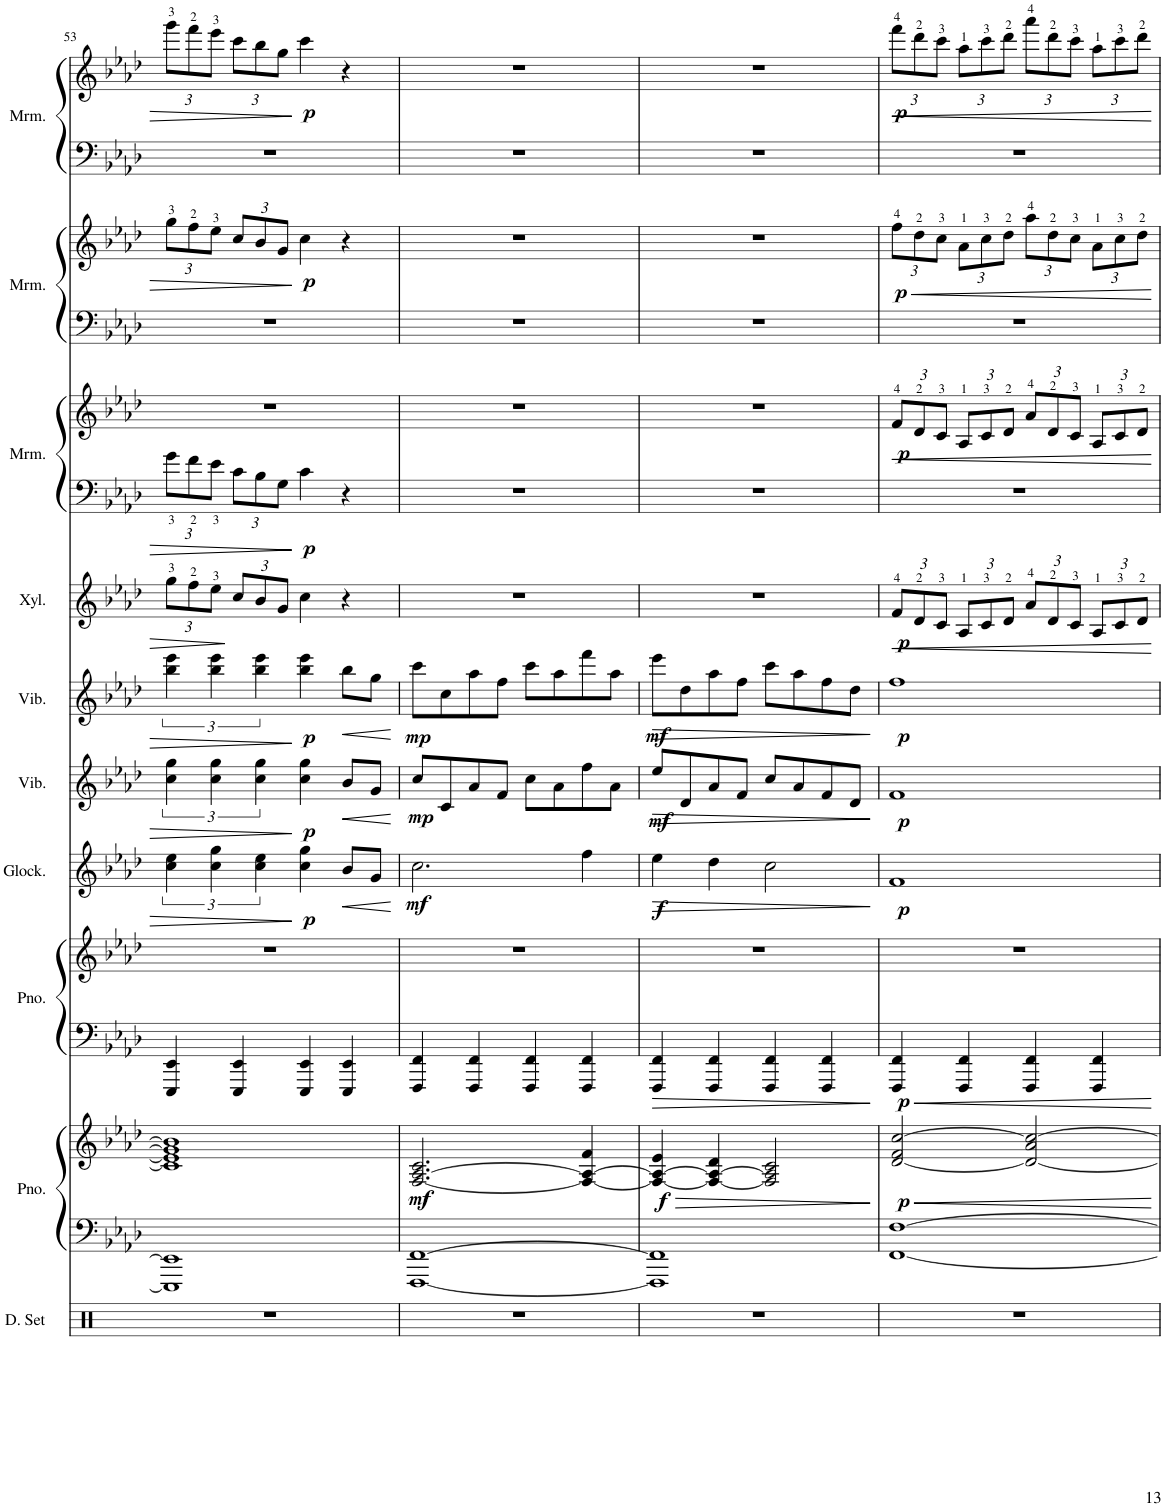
**kern	**kern	**kern	**dynam	**kern	**kern	**dynam	**kern	**dynam	**kern	**dynam	**kern	**dynam	**kern	**dynam	**kern	**kern	**dynam	**kern	**kern	**dynam	**kern	**kern	**dynam
*part10	*part9	*part9	*part9	*part8	*part8	*part8	*part7	*part7	*part6	*part6	*part5	*part5	*part4	*part4	*part3	*part3	*part3	*part2	*part2	*part2	*part1	*part1	*part1
*staff15	*staff14	*staff13	*staff13/14	*staff12	*staff11	*staff11/12	*staff10	*staff10	*staff9	*staff9	*staff8	*staff8	*staff7	*staff7	*staff6	*staff5	*staff5/6	*staff4	*staff3	*staff3/4	*staff2	*staff1	*staff1/2
*I"Drumset	*I"Piano	*	*	*I"Piano	*	*	*I"Glockenspiel	*	*I"Vibraphone	*	*I"Vibraphone	*	*I"Xylophone	*	*I"Marimba	*	*	*I"Marimba	*	*	*I"Marimba	*	*
*I'D. Set	*I'Pno.	*	*	*I'Pno.	*	*	*I'Glock.	*	*I'Vib.	*	*I'Vib.	*	*I'Xyl.	*	*I'Mrm.	*	*	*I'Mrm.	*	*	*I'Mrm.	*	*
!!LO:PB:g=z
*clefX	*clefF4	*clefG2	*	*clefF4	*clefG2	*	*clefG2	*	*clefG2	*	*clefG2	*	*clefG2	*	*clefF4	*clefG2	*	*clefF4	*clefG2	*	*clefF4	*clefG2	*
*	*	*	*	*	*	*	*Trd-14c-24	*	*	*	*	*	*Trd-7c-12	*	*	*	*	*	*	*	*	*	*
*k[]	*k[b-e-a-d-]	*k[b-e-a-d-]	*	*k[b-e-a-d-]	*k[b-e-a-d-]	*	*k[b-e-a-d-]	*	*k[b-e-a-d-]	*	*k[b-e-a-d-]	*	*k[b-e-a-d-]	*	*k[b-e-a-d-]	*k[b-e-a-d-]	*	*k[b-e-a-d-]	*k[b-e-a-d-]	*	*k[b-e-a-d-]	*k[b-e-a-d-]	*
*M4/4	*M4/4	*M4/4	*	*M4/4	*M4/4	*	*M4/4	*	*M4/4	*	*M4/4	*	*M4/4	*	*M4/4	*M4/4	*	*M4/4	*M4/4	*	*M4/4	*M4/4	*
*	*	*	*	*	*	*	*	*	*	*	*	*	*Xbrackettup	*	*Xbrackettup	*	*	*	*Xbrackettup	*	*	*Xbrackettup	*
=53	=53	=53	=53	=53	=53	=53	=53	=53	=53	=53	=53	=53	=53	=53	=53	=53	=53	=53	=53	=53	=53	=53	=53
1r	1EEE-] 1EE-]	1c] 1e-] 1g] 1b-]	.	4EEE-/ 4EE-/	1r	.	6cc\ 6ee-\	.	6cc\ 6gg\	.	6bb-\ 6eee-\	.	12gg\L	.	12g\L	1r	.	1r	12gg\L	.	1r	12ggg\L	.
.	.	.	.	.	.	.	.	.	.	.	.	.	12ff\	.	12f\	.	.	.	12ff\	.	.	12fff\	.
.	.	.	.	.	.	.	6cc\ 6gg\	.	6cc\ 6gg\	.	6bb-\ 6eee-\	.	12ee-\J	.	12e-\J	.	.	.	12ee-\J	.	.	12eee-\J	.
.	.	.	.	4EEE-/ 4EE-/	.	.	.	.	.	.	.	.	12cc/L	.	12c\L	.	.	.	12cc/L	.	.	12ccc\L	.
.	.	.	.	.	.	.	6cc\ 6ee-\	.	6cc\ 6gg\	.	6bb-\ 6eee-\	.	12b-/	.	12B-\	.	.	.	12b-/	.	.	12bb-\	.
.	.	.	.	.	.	.	.	.	.	.	.	.	12g/J	.	12G\J	.	.	.	12g/J	.	.	12gg\J	.
!	!	!	!	!	!	!	!	!LO:DY:b	!	!LO:DY:b	!	!LO:DY:b	!	!	!	!	!LO:DY:b=2	!	!	!LO:DY:b	!	!	!LO:DY:b
.	.	.	.	4EEE-/ 4EE-/	.	.	4cc\ 4gg\	p	4cc\ 4gg\	p	4bb-\ 4eee-\	p	4cc\	.	4c\	.	p	.	4cc\	p	.	4ccc\	p
!	!	!	!	!	!	!	!	!LO:HP:b	!	!LO:HP:b	!	!LO:HP:b	!	!	!	!	!	!	!	!	!	!	!
.	.	.	.	4EEE-/ 4EE-/	.	.	8b-/L	<	8b-/L	<	8bb-\L	<	4r	.	4r	.	.	.	4r	.	.	4r	.
.	.	.	.	.	.	.	8g/J	.	8g/J	.	8gg\J	.	.	.	.	.	.	.	.	.	.	.	.
.	.	.	.	.	.	.	.	[	.	[	.	[	.	.	.	.	.	.	.	.	.	.	.
=54	=54	=54	=54	=54	=54	=54	=54	=54	=54	=54	=54	=54	=54	=54	=54	=54	=54	=54	=54	=54	=54	=54	=54
!	!	!	!LO:DY:b	!	!	!	!	!LO:DY:b	!	!LO:DY:b	!	!LO:DY:b	!	!	!	!	!	!	!	!	!	!	!
1r	[1FFF [1FF	[2.F/ [2.A-/ 2.c/	mf	4FFF/ 4FF/	1r	.	2.cc\	mf	8cc/L	mp	8ccc\L	mp	1r	.	1r	1r	.	1r	1r	.	1r	1r	.
.	.	.	.	.	.	.	.	.	8c/	.	8cc\	.	.	.	.	.	.	.	.	.	.	.	.
.	.	.	.	4FFF/ 4FF/	.	.	.	.	8a-/	.	8aa-\	.	.	.	.	.	.	.	.	.	.	.	.
.	.	.	.	.	.	.	.	.	8f/J	.	8ff\J	.	.	.	.	.	.	.	.	.	.	.	.
.	.	.	.	4FFF/ 4FF/	.	.	.	.	8cc\L	.	8ccc\L	.	.	.	.	.	.	.	.	.	.	.	.
.	.	.	.	.	.	.	.	.	8a-\	.	8aa-\	.	.	.	.	.	.	.	.	.	.	.	.
.	.	4F/_ 4A-/_ 4f/	.	4FFF/ 4FF/	.	.	4ff\	.	8ff\	.	8fff\	.	.	.	.	.	.	.	.	.	.	.	.
.	.	.	.	.	.	.	.	.	8a-\J	.	8aa-\J	.	.	.	.	.	.	.	.	.	.	.	.
=55	=55	=55	=55	=55	=55	=55	=55	=55	=55	=55	=55	=55	=55	=55	=55	=55	=55	=55	=55	=55	=55	=55	=55
!	!	!	!LO:HP:b	!	!	!	!	!LO:HP:b	!	!LO:HP:b	!	!LO:HP:b	!	!	!	!	!	!	!	!	!	!	!
!	!	!	!LO:DY:n=1:b	!	!	!	!	!LO:DY:n=1:b	!	!LO:DY:n=1:b	!	!LO:DY:n=1:b	!	!	!	!	!	!	!	!	!	!	!
1r	1FFF] 1FF]	4F/_ 4A-/_ 4e-/	> f	4FFF/ 4FF/	1r	.	4ee-\	> f	8ee-/L	> mf	8eee-\L	> mf	1r	.	1r	1r	.	1r	1r	.	1r	1r	.
.	.	.	.	.	.	.	.	.	8d-/	.	8dd-\	.	.	.	.	.	.	.	.	.	.	.	.
.	.	4F/_ 4A-/_ 4d-/	.	4FFF/ 4FF/	.	.	4dd-\	.	8a-/	.	8aa-\	.	.	.	.	.	.	.	.	.	.	.	.
.	.	.	.	.	.	.	.	.	8f/J	.	8ff\J	.	.	.	.	.	.	.	.	.	.	.	.
.	.	2F/] 2A-/] 2c/	.	4FFF/ 4FF/	.	.	2cc\	.	8cc/L	.	8ccc\L	.	.	.	.	.	.	.	.	.	.	.	.
.	.	.	.	.	.	.	.	.	8a-/	.	8aa-\	.	.	.	.	.	.	.	.	.	.	.	.
.	.	.	.	4FFF/ 4FF/	.	.	.	.	8f/	.	8ff\	.	.	.	.	.	.	.	.	.	.	.	.
.	.	.	.	.	.	.	.	.	8d-/J	.	8dd-\J	.	.	.	.	.	.	.	.	.	.	.	.
.	.	.	]	.	.	.	.	]	.	]	.	]	.	.	.	.	.	.	.	.	.	.	.
=56	=56	=56	=56	=56	=56	=56	=56	=56	=56	=56	=56	=56	=56	=56	=56	=56	=56	=56	=56	=56	=56	=56	=56
!	!	!	!LO:HP:b	!	!	!	!	!	!	!	!	!	!	!LO:HP:b	!	!	!	!	!	!	!	!	!
*	*	*	*	*	*	*	*	*	*	*	*	*	*	*	*	*Xbrackettup	*	*	*	*	*	*	*
!	!	!	!LO:DY:n=1:b	!	!	!LO:DY:b=2	!	!LO:DY:b	!	!LO:DY:b	!	!LO:DY:b	!	!LO:DY:n=1:b	!	!	!LO:HP:b	!	!	!LO:HP:b	!	!	!LO:HP:b
!	!	!	!	!	!	!	!	!	!	!	!	!	!	!	!	!	!LO:DY:n=1:b	!	!	!LO:DY:n=1:b	!	!	!LO:DY:n=1:b
1r	[1FF [1F	[2d-/ 2f/ [2cc/	< p	4FFF/ 4FF/	1r	p	1f	p	1f	p	1ff	p	12f/L	< p	1r	12f/L	< p	1r	12ff\L	< p	1r	12fff\L	< p
.	.	.	.	.	.	.	.	.	.	.	.	.	12d-/	.	.	12d-/	.	.	12dd-\	.	.	12ddd-\	.
.	.	.	.	.	.	.	.	.	.	.	.	.	12c/J	.	.	12c/J	.	.	12cc\J	.	.	12ccc\J	.
.	.	.	.	4FFF/ 4FF/	.	.	.	.	.	.	.	.	12A-/L	.	.	12A-/L	.	.	12a-\L	.	.	12aa-\L	.
.	.	.	.	.	.	.	.	.	.	.	.	.	12c/	.	.	12c/	.	.	12cc\	.	.	12ccc\	.
.	.	.	.	.	.	.	.	.	.	.	.	.	12d-/J	.	.	12d-/J	.	.	12dd-\J	.	.	12ddd-\J	.
.	.	2d-/_ 2a-/ 2cc/_	.	4FFF/ 4FF/	.	.	.	.	.	.	.	.	12a-/L	.	.	12a-/L	.	.	12aa-\L	.	.	12aaa-\L	.
.	.	.	.	.	.	.	.	.	.	.	.	.	12d-/	.	.	12d-/	.	.	12dd-\	.	.	12ddd-\	.
.	.	.	.	.	.	.	.	.	.	.	.	.	12c/J	.	.	12c/J	.	.	12cc\J	.	.	12ccc\J	.
.	.	.	.	4FFF/ 4FF/	.	.	.	.	.	.	.	.	12A-/L	.	.	12A-/L	.	.	12a-\L	.	.	12aa-\L	.
.	.	.	.	.	.	.	.	.	.	.	.	.	12c/	.	.	12c/	.	.	12cc\	.	.	12ccc\	.
.	.	.	.	.	.	.	.	.	.	.	.	.	12d-/J	.	.	12d-/J	.	.	12dd-\J	.	.	12ddd-\J	.
.	.	.	[	.	.	.	.	.	.	.	.	.	.	[	.	.	[	.	.	[	.	.	[
=	=	=	=	=	=	=	=	=	=	=	=	=	=	=	=	=	=	=	=	=	=	=	=
*-	*-	*-	*-	*-	*-	*-	*-	*-	*-	*-	*-	*-	*-	*-	*-	*-	*-	*-	*-	*-	*-	*-	*-
